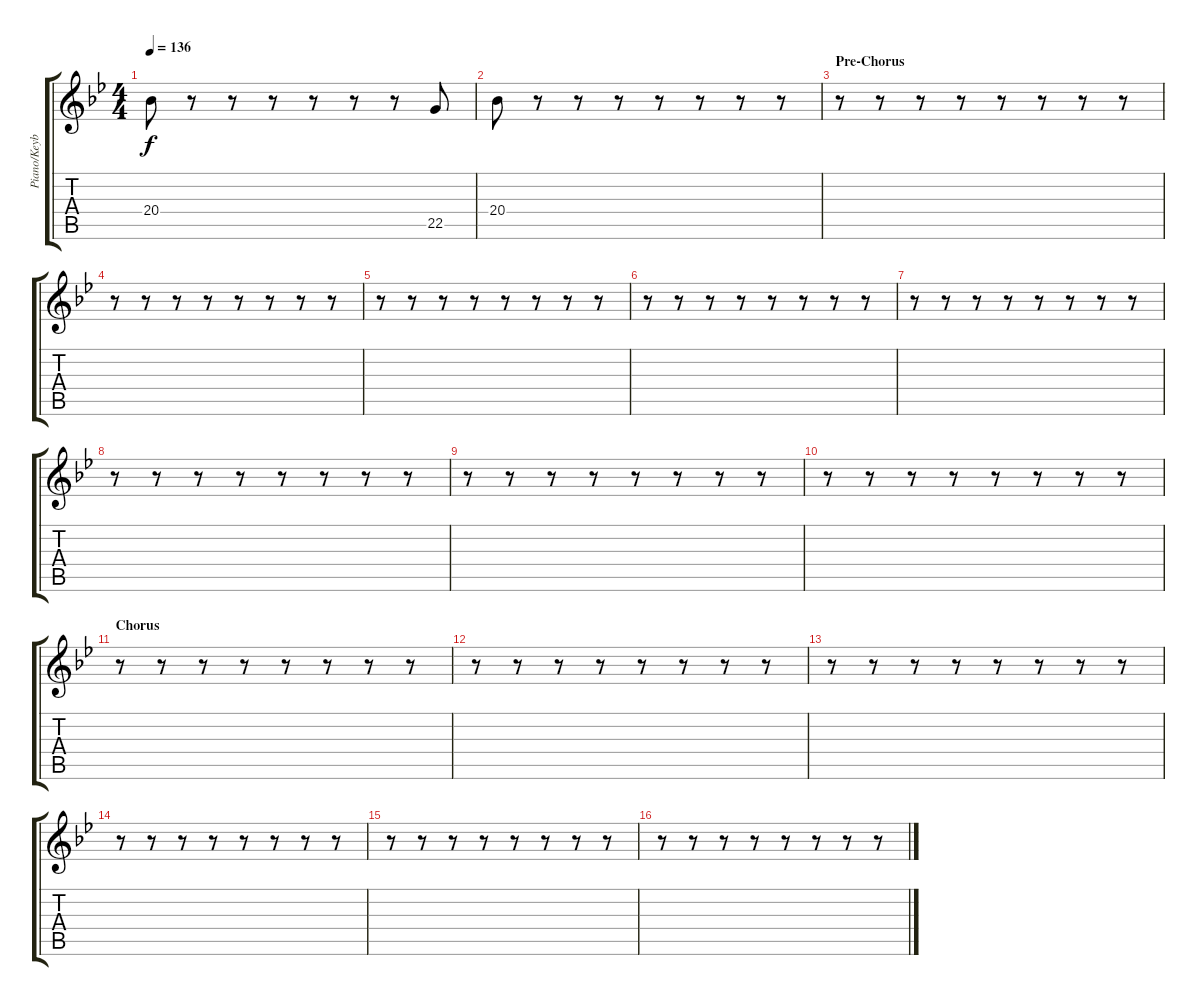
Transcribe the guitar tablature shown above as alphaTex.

\track ("Piano/Keyboard" "Piano/Keyb") {instrument acousticgrandpiano}
\staff {score tabs}
\tuning (E4 B3 G3 D3 A2 E2) {hide}
\ts (4 4)
\tempo 136
\clef g2
\ks gminor
20.4.8{dy f} r.8 r.8 r.8 r.8 r.8 r.8 22.5.8 |
20.4.8 r.8 r.8 r.8 r.8 r.8 r.8 r.8 |
\section ("" "Pre-Chorus")
r.8 r.8 r.8 r.8 r.8 r.8 r.8 r.8 |
r.8 r.8 r.8 r.8 r.8 r.8 r.8 r.8 |
r.8 r.8 r.8 r.8 r.8 r.8 r.8 r.8 |
r.8 r.8 r.8 r.8 r.8 r.8 r.8 r.8 |
r.8 r.8 r.8 r.8 r.8 r.8 r.8 r.8 |
r.8 r.8 r.8 r.8 r.8 r.8 r.8 r.8 |
r.8 r.8 r.8 r.8 r.8 r.8 r.8 r.8 |
r.8 r.8 r.8 r.8 r.8 r.8 r.8 r.8 |
\section ("" "Chorus")
r.8 r.8 r.8 r.8 r.8 r.8 r.8 r.8 |
r.8 r.8 r.8 r.8 r.8 r.8 r.8 r.8 |
r.8 r.8 r.8 r.8 r.8 r.8 r.8 r.8 |
r.8 r.8 r.8 r.8 r.8 r.8 r.8 r.8 |
r.8 r.8 r.8 r.8 r.8 r.8 r.8 r.8 |
r.8 r.8 r.8 r.8 r.8 r.8 r.8 r.8
